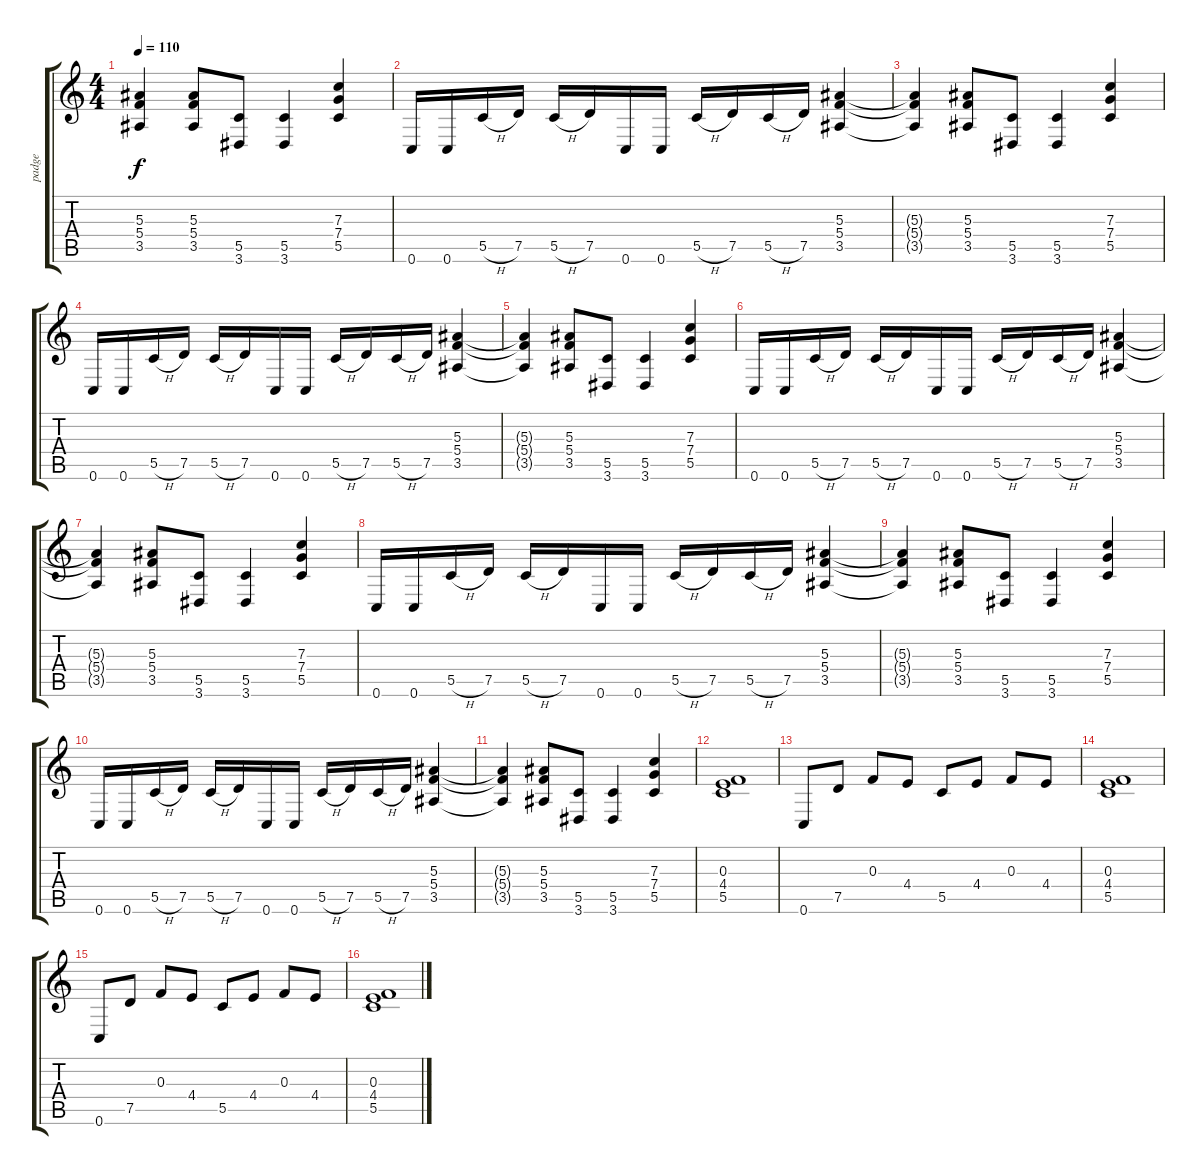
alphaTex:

\track ("padge" "padge") {instrument overdrivenguitar}
\staff {score tabs}
\tuning (D4 A3 F3 C3 G2 C2) {hide}
\ts (4 4)
\tempo 110
\clef g2
\ks c
(5.3{t} 5.4{t} 3.5{t}).4{dy f} (5.3 5.4 3.5).8 (5.5 3.6).8 (5.5 3.6).4 (7.3 7.4 5.5).4 |
0.6.16 0.6.16 5.5{h}.16 7.5.16 5.5{h}.16 7.5.16 0.6.16 0.6.16 5.5{h}.16 7.5.16 5.5{h}.16 7.5.16 (5.3 5.4 3.5).4 |
(5.3{t} 5.4{t} 3.5{t}).4 (5.3 5.4 3.5).8 (5.5 3.6).8 (5.5 3.6).4 (7.3 7.4 5.5).4 |
0.6.16 0.6.16 5.5{h}.16 7.5.16 5.5{h}.16 7.5.16 0.6.16 0.6.16 5.5{h}.16 7.5.16 5.5{h}.16 7.5.16 (5.3 5.4 3.5).4 |
(5.3{t} 5.4{t} 3.5{t}).4 (5.3 5.4 3.5).8 (5.5 3.6).8 (5.5 3.6).4 (7.3 7.4 5.5).4 |
0.6.16 0.6.16 5.5{h}.16 7.5.16 5.5{h}.16 7.5.16 0.6.16 0.6.16 5.5{h}.16 7.5.16 5.5{h}.16 7.5.16 (5.3 5.4 3.5).4 |
(5.3{t} 5.4{t} 3.5{t}).4 (5.3 5.4 3.5).8 (5.5 3.6).8 (5.5 3.6).4 (7.3 7.4 5.5).4 |
0.6.16 0.6.16 5.5{h}.16 7.5.16 5.5{h}.16 7.5.16 0.6.16 0.6.16 5.5{h}.16 7.5.16 5.5{h}.16 7.5.16 (5.3 5.4 3.5).4 |
(5.3{t} 5.4{t} 3.5{t}).4 (5.3 5.4 3.5).8 (5.5 3.6).8 (5.5 3.6).4 (7.3 7.4 5.5).4 |
0.6.16 0.6.16 5.5{h}.16 7.5.16 5.5{h}.16 7.5.16 0.6.16 0.6.16 5.5{h}.16 7.5.16 5.5{h}.16 7.5.16 (5.3 5.4 3.5).4 |
(5.3{t} 5.4{t} 3.5{t}).4 (5.3 5.4 3.5).8 (5.5 3.6).8 (5.5 3.6).4 (7.3 7.4 5.5).4 |
(0.3 4.4 5.5).1 |
0.6.8 7.5.8 0.3.8 4.4.8 5.5.8 4.4.8 0.3.8 4.4.8 |
(0.3 4.4 5.5).1 |
0.6.8 7.5.8 0.3.8 4.4.8 5.5.8 4.4.8 0.3.8 4.4.8 |
(0.3 4.4 5.5).1
